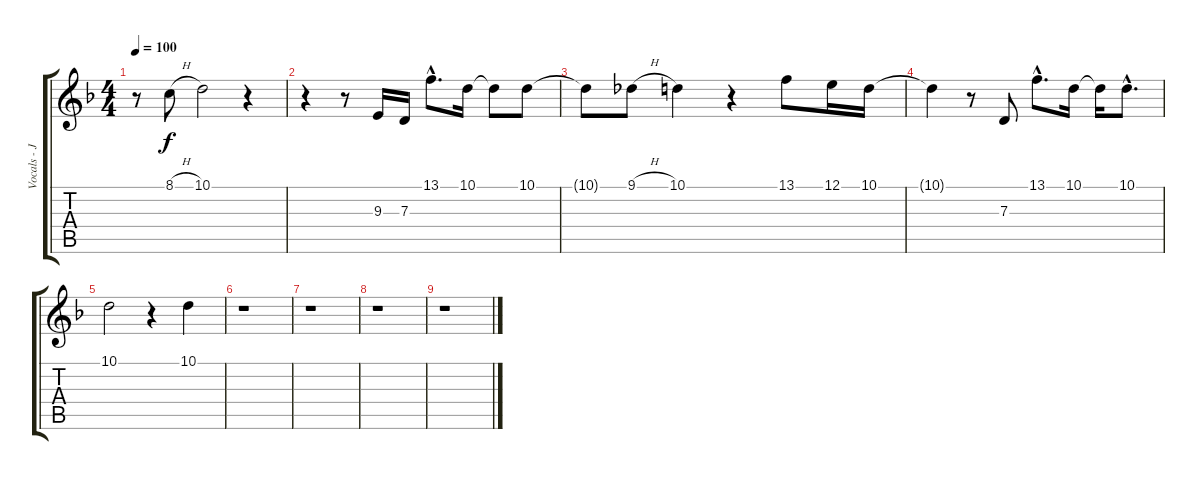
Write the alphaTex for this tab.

\track ("Vocals - Jon Oliva" "Vocals - J") {instrument choiraahs}
\staff {score tabs}
\tuning (E4 B3 G3 D3 A2 E2) {hide}
\ts (4 4)
\tempo 100
\clef g2
\ks f
r.8{dy f} 8.1{h}.8 10.1.2 r.4 |
r.4 r.8 9.3.16 7.3.16 13.1{hac}.8{d} 10.1.16 10.1{t}.8 10.1.8 |
10.1{t}.8 9.1{h}.8 10.1.4 r.4 13.1.8 12.1.16 10.1.16 |
10.1{t}.4 r.8 7.3.8 13.1{hac}.8{d} 10.1.16 10.1{t}.16 10.1{hac}.8{d} |
10.1.2 r.4 10.1.4 |
r.1 |
r.1 |
r.1 |
r.1
